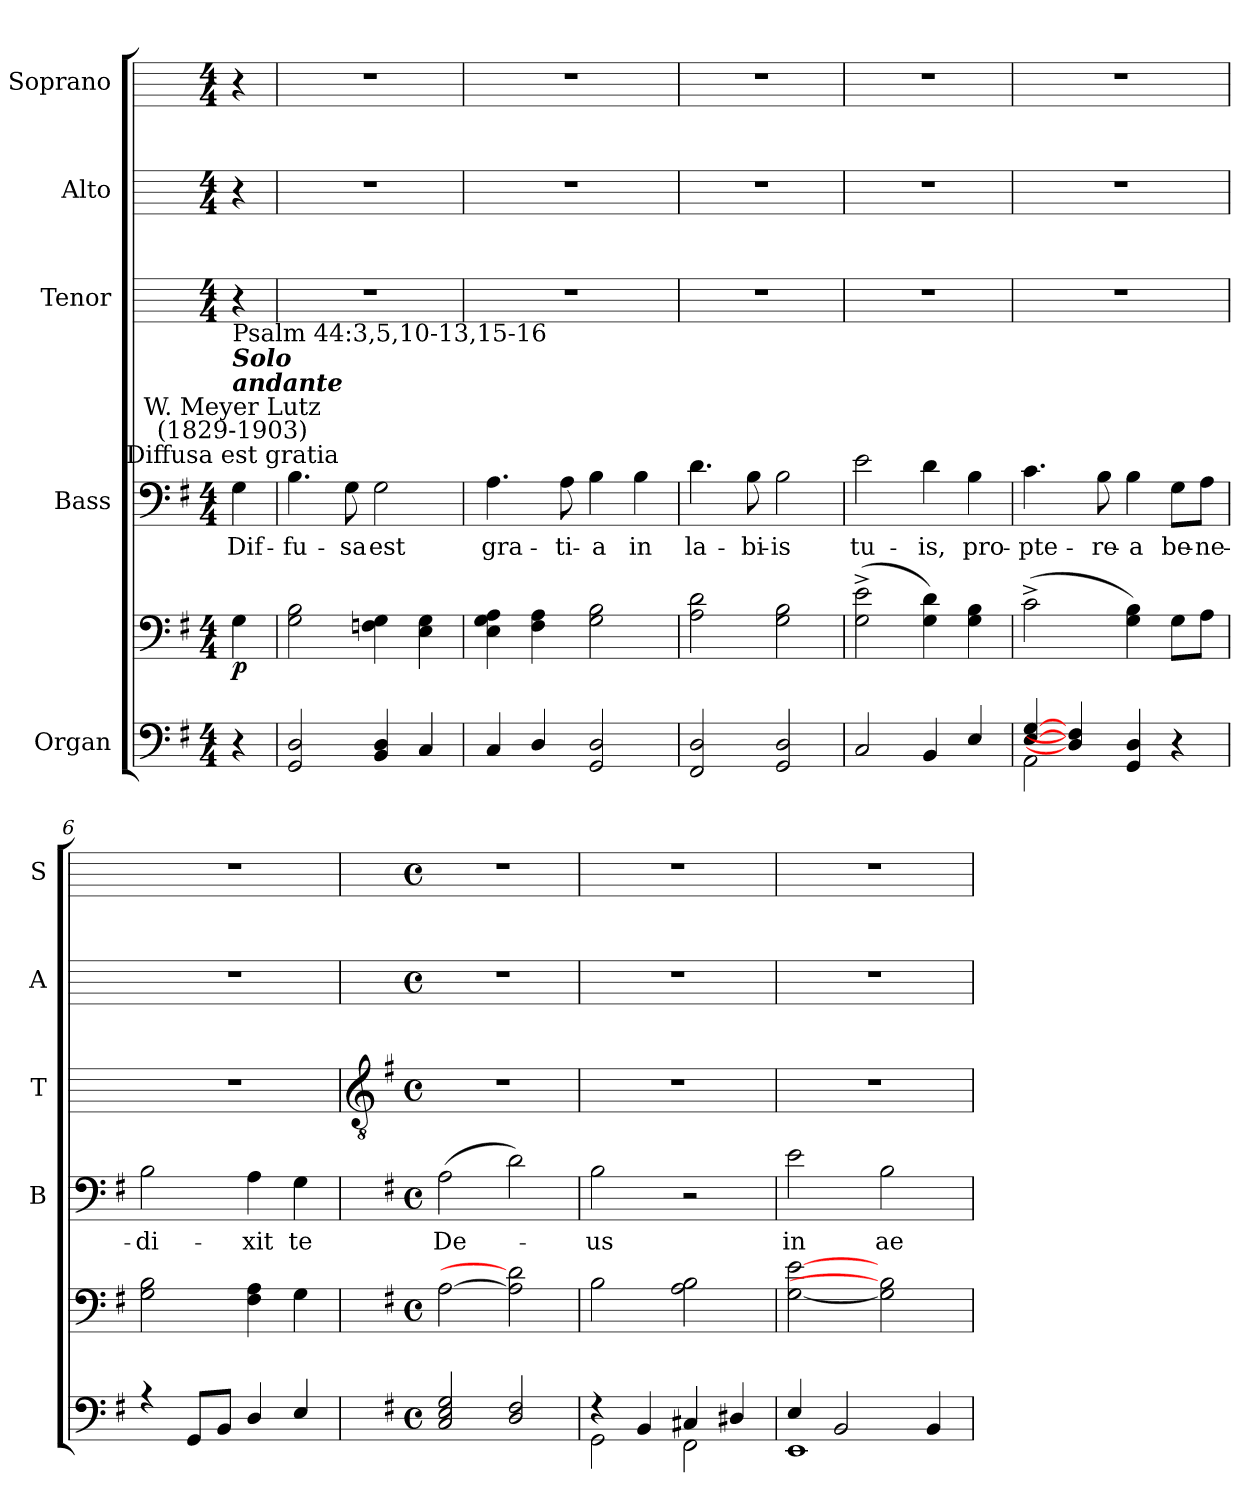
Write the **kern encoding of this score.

**kern	**kern	**dynam	**kern	**text	**kern	**kern	**kern
*part5	*part5	*part5	*part4	*part4	*part3	*part2	*part1
*staff6	*staff5	*staff5/6	*staff4	*staff4	*staff3	*staff2	*staff1
*I"Organ	*	*	*I"Bass	*	*I"Tenor	*I"Alto	*I"Soprano
*	*	*	*I'B	*	*I'T	*I'A	*I'S
*clefF4	*clefF4	*	*clefF4	*	*	*	*
*k[f#]	*k[f#]	*	*k[f#]	*	*	*	*
*G:	*G:	*	*G:	*	*	*	*
*M4/4	*M4/4	*	*M4/4	*	*M4/4	*M4/4	*M4/4
=	=	=	=	=	=	=	=
*^	*	*	*	*	*	*	*
!	!	!	!	!LO:TX:a:cj:t=Diffusa est gratia	!	!	!	!
!	!	!	!	!LO:TX:a:cj:t=W. Meyer Lutz\n(1829-1903)	!	!	!	!
!	!	!	!	!LO:TX:a:Bi:t=andante	!	!	!	!
!	!	!	!	!LO:TX:a:Bi:t=Solo	!	!	!	!
!	!	!	!	!LO:TX:a:t=Psalm 44&colon;3,5,10-13,15-16	!	!	!	!
!	!	!	!LO:DY:b	!	!LO:LY:b	!	!	!
4r	4ryy	4G	p	4G	Dif-	4r	4r	4r
=1	=1	=1	=1	=1	=1	=1	=1	=1
!	!	!	!	!	!LO:LY:b	!	!	!
2GG 2D	1ryy	2G 2B	.	4.B	-fu-	1r	1r	1r
!	!	!	!	!	!LO:LY:b	!	!	!
.	.	.	.	8G	-sa	.	.	.
!	!	!	!	!	!LO:LY:b	!	!	!
4BB 4D	.	4Fn 4G	.	2G	est	.	.	.
4C	.	4E 4G	.	.	.	.	.	.
=2	=2	=2	=2	=2	=2	=2	=2	=2
!	!	!	!	!	!LO:LY:b	!	!	!
4C	1ryy	4E 4G 4A	.	4.A	gra-	1r	1r	1r
4D/	.	4F# 4A	.	.	.	.	.	.
!	!	!	!	!	!LO:LY:b	!	!	!
.	.	.	.	8A	-ti-	.	.	.
!	!	!	!	!	!LO:LY:b	!	!	!
2GG 2D	.	2G 2B	.	4B	-a	.	.	.
!	!	!	!	!	!LO:LY:b	!	!	!
.	.	.	.	4B	in	.	.	.
=3	=3	=3	=3	=3	=3	=3	=3	=3
!	!	!	!	!	!LO:LY:b	!	!	!
2FF# 2D	1ryy	2A 2d	.	4.d	la-	1r	1r	1r
!	!	!	!	!	!LO:LY:b	!	!	!
.	.	.	.	8B	-bi-	.	.	.
!	!	!	!	!	!LO:LY:b	!	!	!
2GG 2D	.	2G 2B	.	2B	-is	.	.	.
=4	=4	=4	=4	=4	=4	=4	=4	=4
!	!	!	!	!	!LO:LY:b	!	!	!
2C	1ryy	(>2G^ 2e^	.	2e	tu-	1r	1r	1r
!	!	!	!	!	!LO:LY:b	!	!	!
4BB	.	4G 4d)	.	4d	-is,	.	.	.
!	!	!	!	!	!LO:LY:b	!	!	!
4E	.	4G 4B	.	4B	pro-	.	.	.
=5	=5	=5	=5	=5	=5	=5	=5	=5
!	!	!	!	!	!LO:LY:b	!	!	!
[4E/ [4G/	2AA\	(>2c^	.	4.c	-pte-	1r	1r	1r
4D/] 4F#/]	.	.	.	.	.	.	.	.
!	!	!	!	!	!LO:LY:b	!	!	!
.	.	.	.	8B	-re-	.	.	.
!	!	!	!	!	!LO:LY:b	!	!	!
4GG 4D	2ryy	4G 4B)	.	4B	-a	.	.	.
!	!	!	!	!	!LO:LY:b	!	!	!
4r	.	8GL	.	8G\L	be-	.	.	.
!	!	!	!	!	!LO:LY:b	!	!	!
.	.	8AJ	.	8A\J	-ne-	.	.	.
=6	=6	=6	=6	=6	=6	=6	=6	=6
!	!	!	!	!	!LO:LY:b	!	!	!
4r	1ryy	2G 2B	.	2B	-di-	1r	1r	1r
8GGL	.	.	.	.	.	.	.	.
8BBJ	.	.	.	.	.	.	.	.
!	!	!	!	!	!LO:LY:b	!	!	!
4D	.	4F# 4A	.	4A	-xit	.	.	.
!	!	!	!	!	!LO:LY:b	!	!	!
4E	.	4G	.	4G	te	.	.	.
!!LO:LB:g=z
=7	=7	=7	=7	=7	=7	=7	=7	=7
*	*	*	*	*	*	*clefGv2	*	*
*	*	*	*	*	*	*k[f#]	*	*
*	*	*	*	*	*	*G:	*	*
*M4/4	*	*M4/4	*	*M4/4	*	*M4/4	*M4/4	*M4/4
*met(c)	*	*met(c)	*	*met(c)	*	*met(c)	*met(c)	*met(c)
!	!	!	!	!	!LO:LY:b	!	!	!
2C 2E 2G	1ryy	[2A	.	(>2A	De-	1r	1r	1r
2D 2F#	.	2A] 2d]	.	2d)	.	.	.	.
=8	=8	=8	=8	=8	=8	=8	=8	=8
!	!	!	!	!	!LO:LY:b	!	!	!
4r	2GG\	2B	.	2B	us	1r	1r	1r
4BB	.	.	.	.	.	.	.	.
4C#X	2FF#\	2A 2B	.	2r	.	.	.	.
4D#X/	.	.	.	.	.	.	.	.
=9	=9	=9	=9	=9	=9	=9	=9	=9
!	!	!	!	!	!LO:LY:b	!	!	!
4E/	1EE\	[2G [2e	.	2e	in	1r	1r	1r
2BB	.	.	.	.	.	.	.	.
!	!	!	!	!	!LO:LY:b	!	!	!
.	.	2G] 2B]	.	2B	ae-	.	.	.
4BB	.	.	.	.	.	.	.	.
*v	*v	*	*	*	*	*	*	*
=	=	=	=	=	=	=	=
*-	*-	*-	*-	*-	*-	*-	*-
